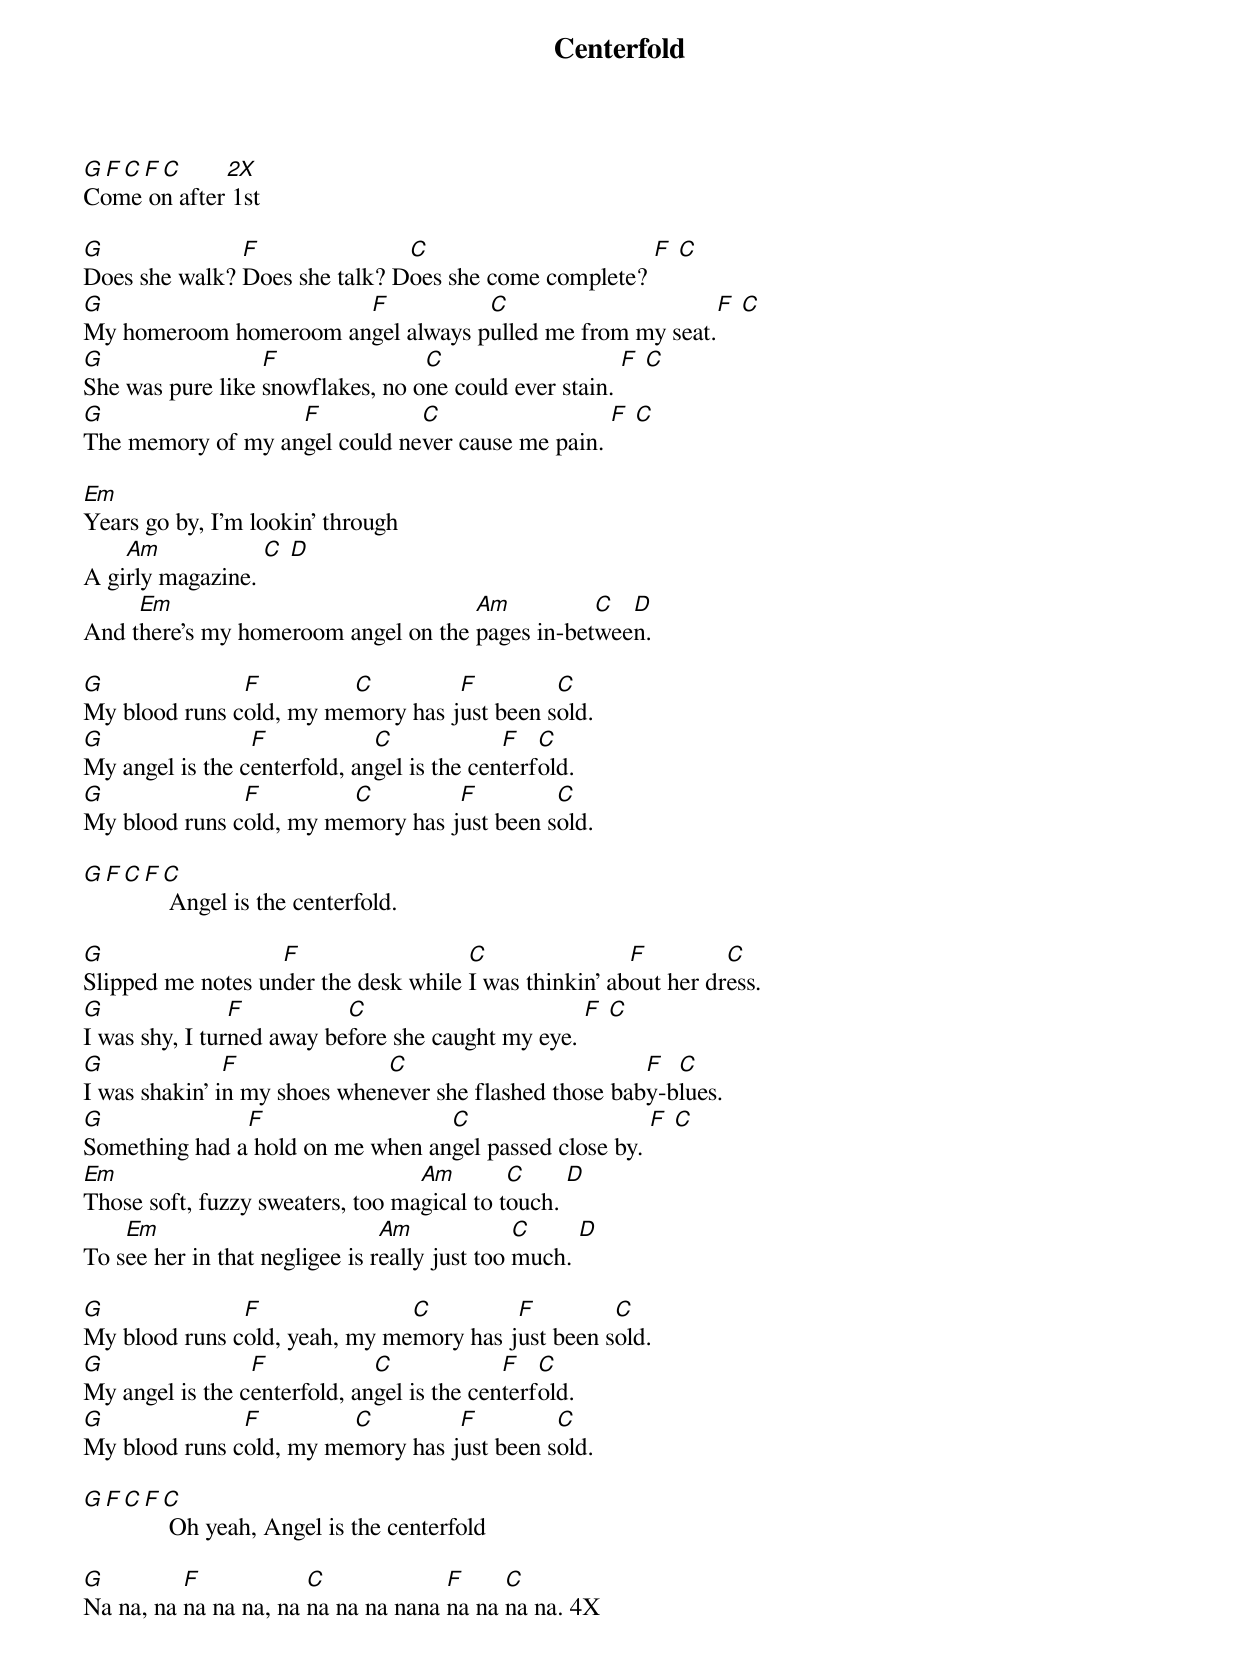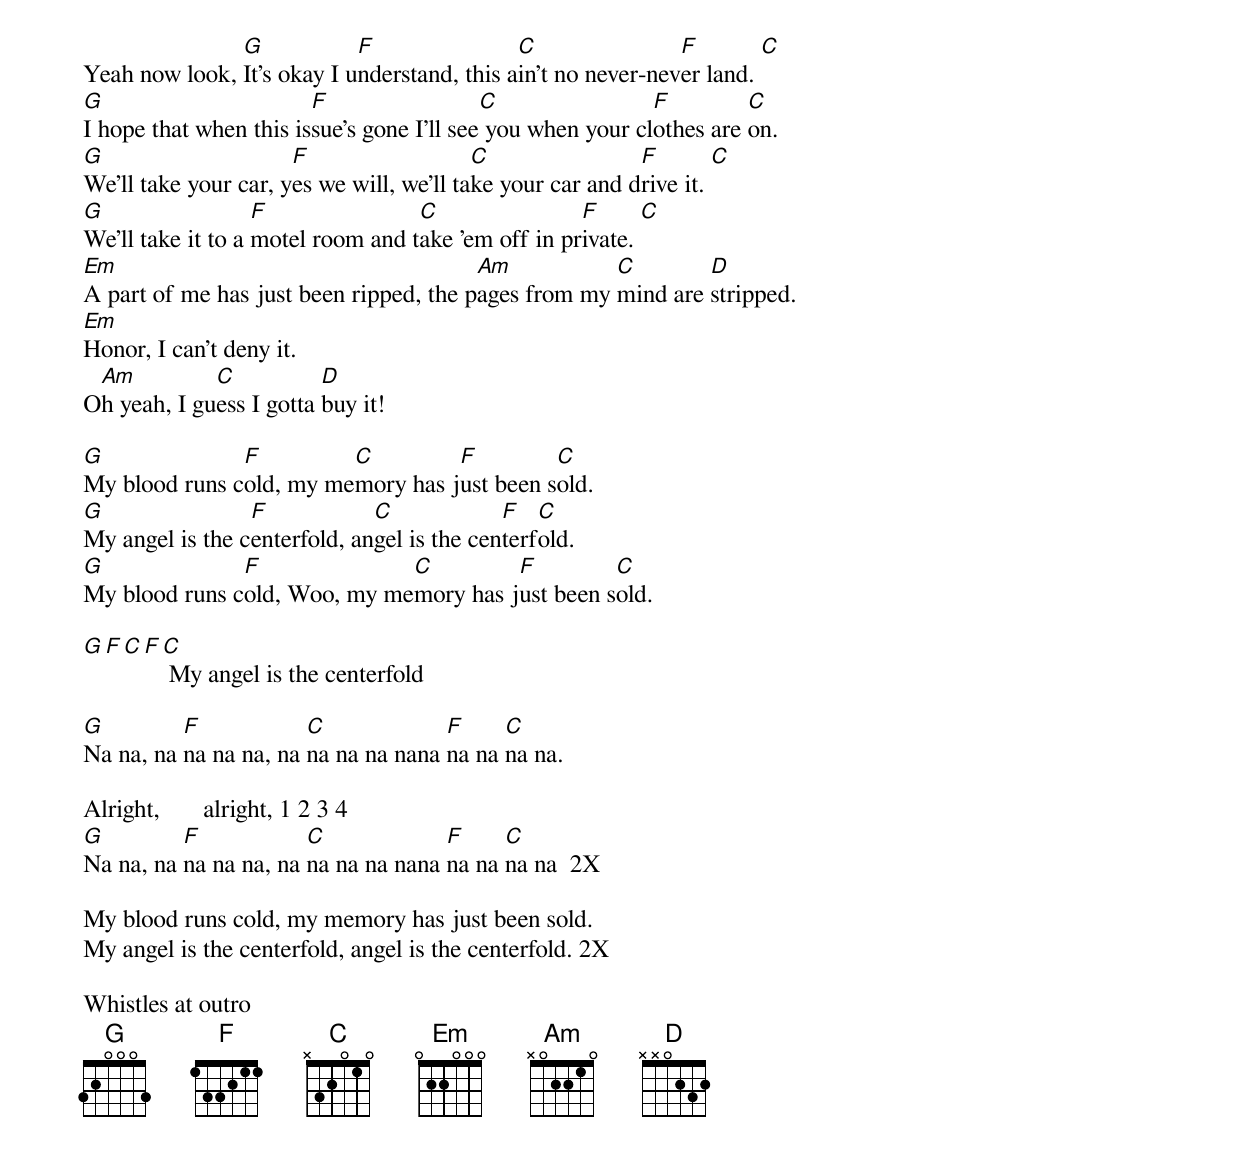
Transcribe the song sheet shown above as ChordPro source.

{title:Centerfold}

[G][F][C][F][C]       [2X]
Come on after 1st

[G]Does she walk? [F]Does she talk? D[C]oes she come complete? [F] [C]
[G]My homeroom homeroom an[F]gel always p[C]ulled me from my seat.[F] [C]
[G]She was pure like [F]snowflakes, no o[C]ne could ever stain. [F] [C]
[G]The memory of my an[F]gel could ne[C]ver cause me pain. [F] [C]

[Em]Years go by, I'm lookin' through
A gi[Am]rly magazine. [C] [D]
And t[Em]here's my homeroom angel on the [Am]pages in-bet[C]wee[D]n.

[G]My blood runs c[F]old, my me[C]mory has j[F]ust been s[C]old.
[G]My angel is the c[F]enterfold, an[C]gel is the cen[F]terf[C]old.
[G]My blood runs c[F]old, my me[C]mory has j[F]ust been s[C]old.

[G][F][C][F][C] Angel is the centerfold.

[G]Slipped me notes un[F]der the desk while [C]I was thinkin' ab[F]out her dr[C]ess.
[G]I was shy, I tur[F]ned away be[C]fore she caught my eye. [F] [C]
[G]I was shakin' i[F]n my shoes when[C]ever she flashed those bab[F]y-b[C]lues.
[G]Something had a[F] hold on me when an[C]gel passed close by. [F] [C]
[Em]Those soft, fuzzy sweaters, too ma[Am]gical to t[C]ouch. [D]
To s[Em]ee her in that negligee is r[Am]eally just too [C]much. [D]

[G]My blood runs c[F]old, yeah, my me[C]mory has j[F]ust been s[C]old.
[G]My angel is the c[F]enterfold, an[C]gel is the cen[F]terf[C]old.
[G]My blood runs c[F]old, my me[C]mory has j[F]ust been s[C]old.

[G][F][C][F][C] Oh yeah, Angel is the centerfold

[G]Na na, na [F]na na na, na [C]na na na nana [F]na na [C]na na. 4X

Yeah now look, [G]It's okay I u[F]nderstand, this a[C]in't no never-nev[F]er land. [C]
[G]I hope that when this is[F]sue's gone I'll see[C] you when your cl[F]othes are [C]on.
[G]We'll take your car, y[F]es we will, we'll ta[C]ke your car and d[F]rive it. [C]
[G]We'll take it to a [F]motel room and t[C]ake 'em off in pr[F]ivate. [C]
[Em]A part of me has just been ripped, the p[Am]ages from my [C]mind are [D]stripped.
[Em]Honor, I can't deny it.
O[Am]h yeah, I gu[C]ess I gotta [D]buy it!

[G]My blood runs c[F]old, my me[C]mory has j[F]ust been s[C]old.
[G]My angel is the c[F]enterfold, an[C]gel is the cen[F]terf[C]old.
[G]My blood runs c[F]old, Woo, my me[C]mory has j[F]ust been s[C]old.

[G][F][C][F][C] My angel is the centerfold

[G]Na na, na [F]na na na, na [C]na na na nana [F]na na [C]na na.

Alright,       alright, 1 2 3 4
[G]Na na, na [F]na na na, na [C]na na na nana [F]na na [C]na na  2X

My blood runs cold, my memory has just been sold.
My angel is the centerfold, angel is the centerfold. 2X

Whistles at outro
